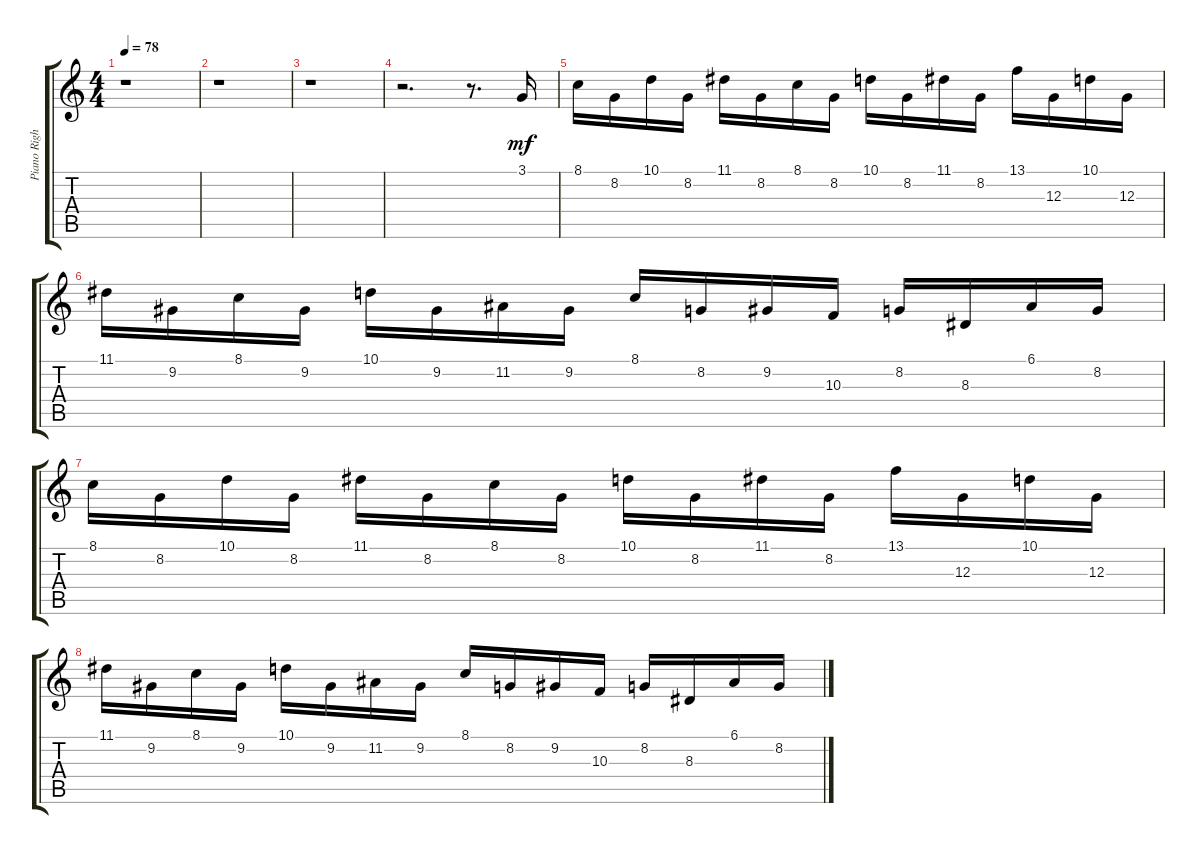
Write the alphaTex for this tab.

\track ("Piano Right Hand" "Piano Righ") {instrument acousticgrandpiano}
\staff {score tabs}
\tuning (E4 B3 G3 D3 A2 E2) {hide}
\ts (4 4)
\tempo 78
\clef g2
\ks c
r.1{dy mf} |
r.1 |
r.1 |
r.2{d} r.8{d} 3.1.16 |
8.1.16 8.2.16 10.1.16 8.2.16 11.1.16 8.2.16 8.1.16 8.2.16 10.1.16 8.2.16 11.1.16 8.2.16 13.1.16 12.3.16 10.1.16 12.3.16 |
11.1.16 9.2.16 8.1.16 9.2.16 10.1.16 9.2.16 11.2.16 9.2.16 8.1.16 8.2.16 9.2.16 10.3.16 8.2.16 8.3.16 6.1.16 8.2.16 |
8.1.16 8.2.16 10.1.16 8.2.16 11.1.16 8.2.16 8.1.16 8.2.16 10.1.16 8.2.16 11.1.16 8.2.16 13.1.16 12.3.16 10.1.16 12.3.16 |
11.1.16 9.2.16 8.1.16 9.2.16 10.1.16 9.2.16 11.2.16 9.2.16 8.1.16 8.2.16 9.2.16 10.3.16 8.2.16 8.3.16 6.1.16 8.2.16
